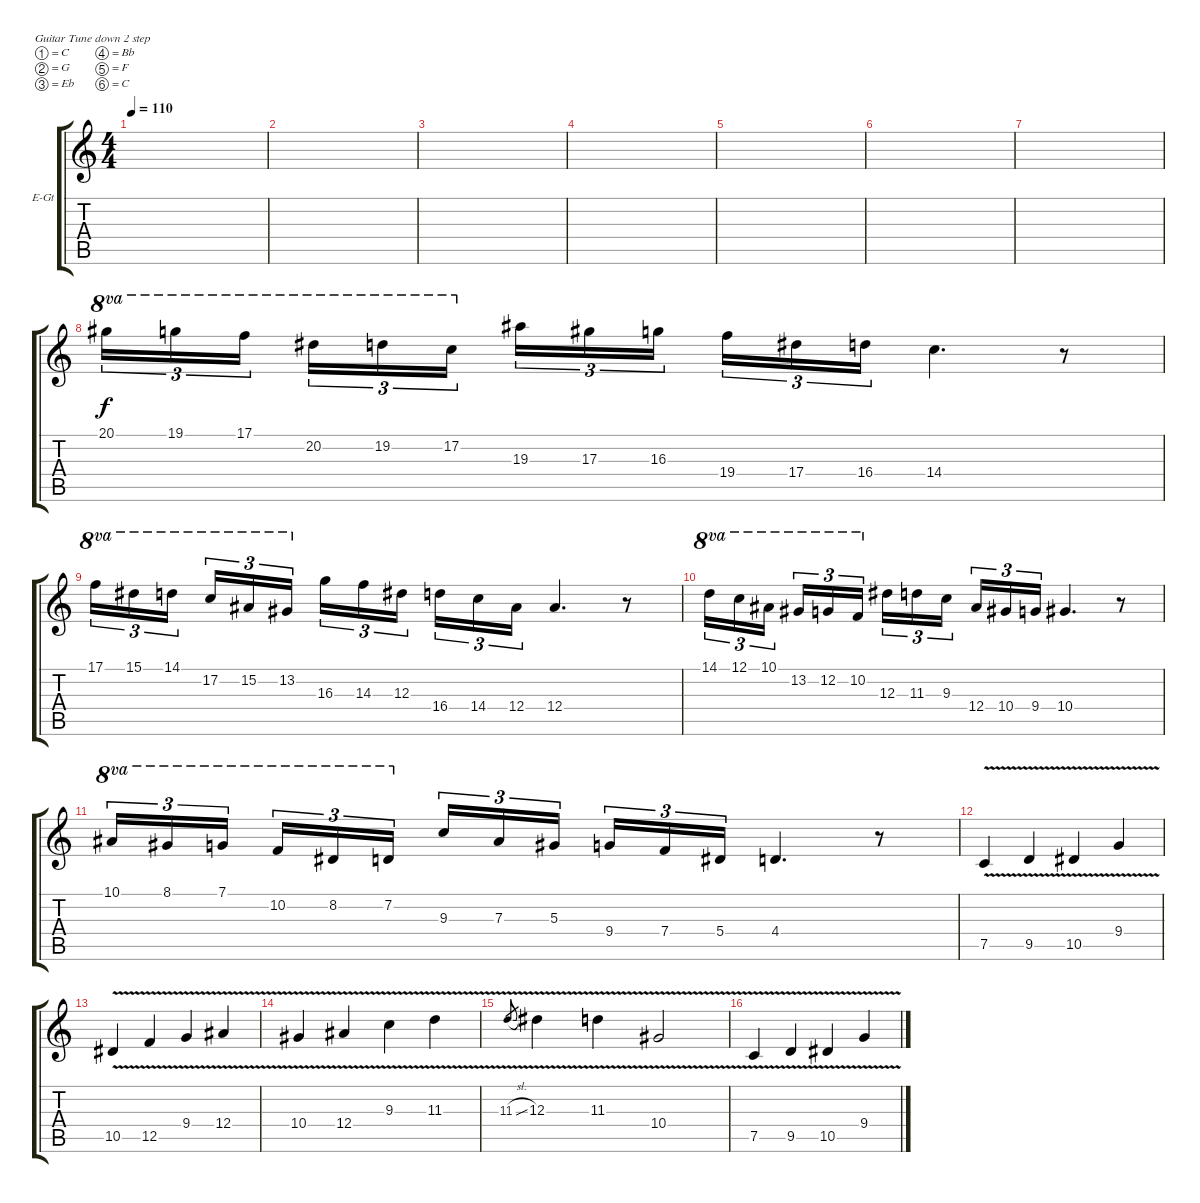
\defaultSystemsLayout 4
\bracketExtendMode groupsimilarinstruments
\firstSystemTrackNameOrientation horizontal
\otherSystemsTrackNameOrientation horizontal
\track ("Electric Guitar 14" "E-Gt") {instrument distortionguitar}
\staff {score tabs}
\tuning (C4 G3 Eb3 Bb2 F2 C2)
\ts (4 4)
\tempo 110
\clef g2
\scale
0.333333
\ks c
|
\scale
0.333333 |
\scale
0.333333 |
\scale
0.333333 |
\scale
0.333333 |
\scale
0.333333 |
|
20.1.16{tu (3 2) ot 8va} 19.1.16{tu (3 2) ot 8va} 17.1.16{tu (3 2) ot 8va} 20.2.16{tu (3 2) ot 8va} 19.2.16{tu (3 2) ot 8va} 17.2.16{tu (3 2) ot 8va} 19.3.16{tu (3 2)} 17.3.16{tu (3 2)} 16.3.16{tu (3 2)} 19.4.16{tu (3 2)} 17.4.16{tu (3 2)} 16.4.16{tu (3 2)} 14.4.4{d} r.8 |
17.1.16{tu (3 2) ot 8va} 15.1.16{tu (3 2) ot 8va} 14.1.16{tu (3 2) ot 8va} 17.2.16{tu (3 2) ot 8va} 15.2.16{tu (3 2) ot 8va} 13.2.16{tu (3 2) ot 8va} 16.3.16{tu (3 2)} 14.3.16{tu (3 2)} 12.3.16{tu (3 2)} 16.4.16{tu (3 2)} 14.4.16{tu (3 2)} 12.4.16{tu (3 2)} 12.4.4{d} r.8 |
14.1.16{tu (3 2) ot 8va} 12.1.16{tu (3 2) ot 8va} 10.1.16{tu (3 2) ot 8va} 13.2.16{tu (3 2) ot 8va} 12.2.16{tu (3 2) ot 8va} 10.2.16{tu (3 2) ot 8va} 12.3.16{tu (3 2)} 11.3.16{tu (3 2)} 9.3.16{tu (3 2)} 12.4.16{tu (3 2)} 10.4.16{tu (3 2)} 9.4.16{tu (3 2)} 10.4.4{d} r.8 |
10.1.16{tu (3 2) ot 8va} 8.1.16{tu (3 2) ot 8va} 7.1.16{tu (3 2) ot 8va} 10.2.16{tu (3 2) ot 8va} 8.2.16{tu (3 2) ot 8va} 7.2.16{tu (3 2) ot 8va} 9.3.16{tu (3 2)} 7.3.16{tu (3 2)} 5.3.16{tu (3 2)} 9.4.16{tu (3 2)} 7.4.16{tu (3 2)} 5.4.16{tu (3 2)} 4.4.4{d} r.8 |
7.5{v}.4 9.5{v}.4 10.5{v}.4 9.4{v}.4 |
10.5{v}.4 12.5{v}.4 9.4{v}.4 12.4{v}.4 |
10.4{v}.4 12.4{v}.4 9.3{v}.4 11.3{v}.4 |
11.3{v sl}.8{gr} 12.3{v}.4 11.3{v}.4 10.4{v}.2 |
7.5{v}.4 9.5{v}.4 10.5{v}.4 9.4{v}.4
